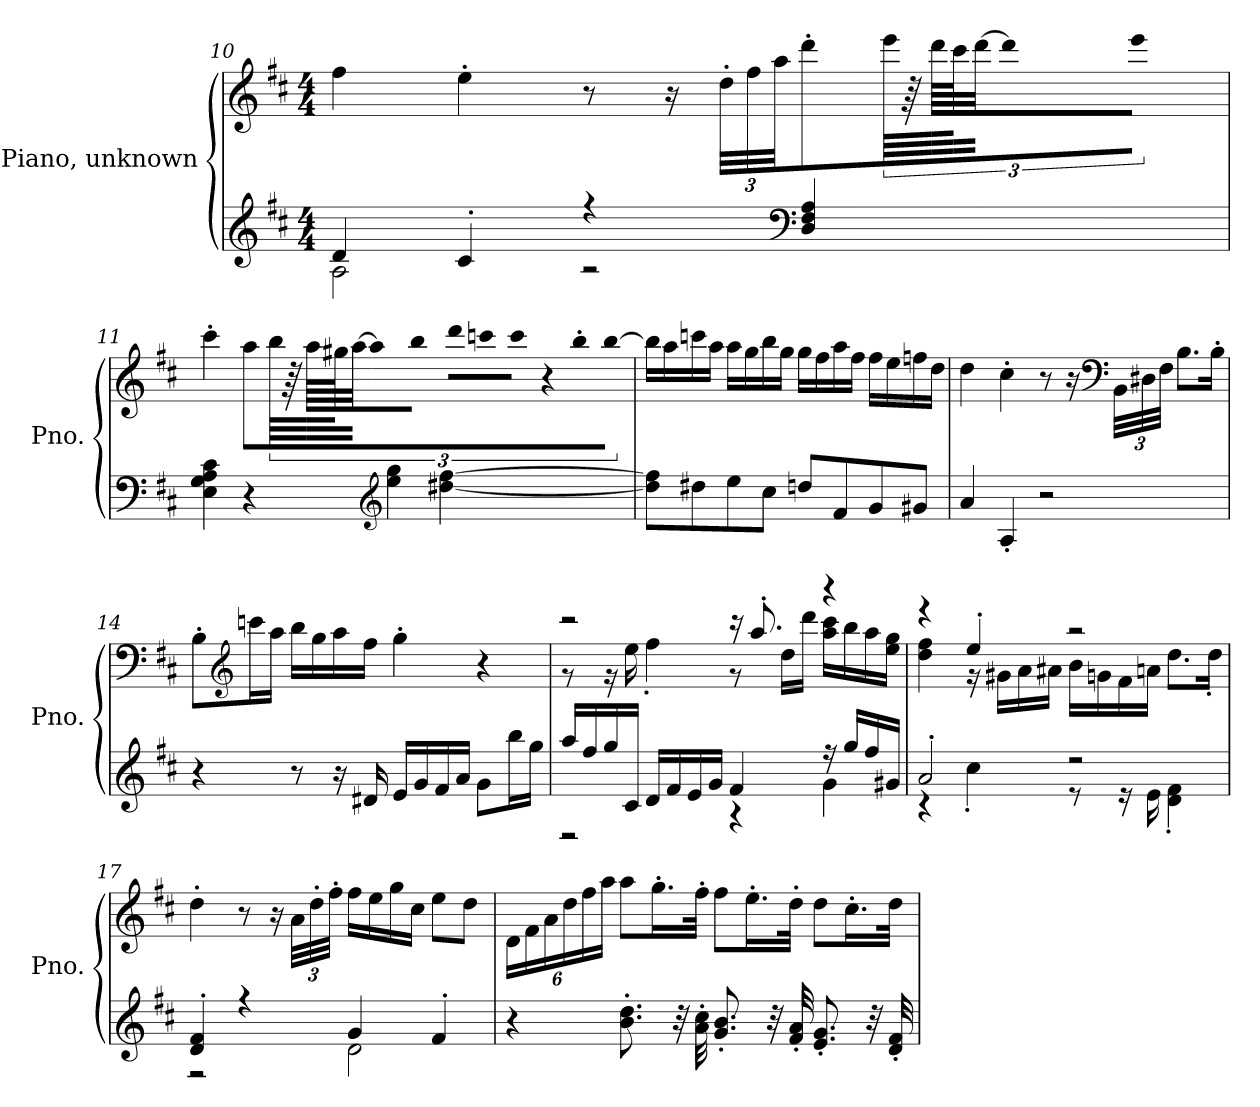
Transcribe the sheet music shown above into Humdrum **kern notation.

**kern	**kern
*part1	*part1
*staff2	*staff1
*I"Piano, unknown	*
*I'Pno.	*
*clefG2	*clefG2
*k[f#c#]	*k[f#c#]
*M4/4	*M4/4
=10	=10
*^	*
4d/	2A\	4ff#\
4c#'/	.	4ee'\
4r	2r	8r
.	.	16r
*	*	*Xbrackettup
.	.	48dd'\LLL
.	.	48ff#\
.	.	48aa\JJ
*clefF4	*	*
4D/ 4F#/ 4A/	.	8ddd'\
*	*	*brackettup
.	.	96eee\Jkkk
.	.	96r
.	.	96ddd\LLLL
*	*	*Xbrackettup
.	.	96ccc#\J
.	.	[48ddd\
.	.	32ddd\]
.	.	32eee\JJJ
*v	*v	*
!!LO:LB:g=z
=11	=11
4E\ 4G\ 4A\ 4c#\	4ccc#'\
4r	8aa\L
*	*brackettup
.	96bb\Jkkk
.	96r
.	96aa\LLLL
*	*Xbrackettup
.	96gg#X\J
.	[48aa\
.	32aa\]
.	32bb\JJJ
*clefG2	*
4ee\ 4gg\	16ddd\LL
.	16cccn\
.	16ccc\JJ
.	32r
.	32bb'\
[4dd#X\ [4ff#\	[4bb\
=12	=12
8dd#\] 8ff#\]L	16bb\LL]
.	16aa\
8dd#X\	16cccn\
.	16aa\JJ
8ee\	16aa\LL
.	16gg\
8cc#\J	16bb\
.	16gg\JJ
8ddn/L	16gg\LL
.	16ff#\
8f#/	16aa\
.	16ff#\JJ
8g/	16ff#\LL
.	16ee\
8g#X/J	16ffn\
.	16dd\JJ
!!LO:LB:g=z
=13	=13
4a/	4dd\
4A'/	4cc#'\
2r	8r
.	16r
*	*clefF4
.	48BB\LLL
.	48D#X\
.	48F#\JJJ
.	8.B\L
.	16B'\Jk
=14	=14
4r	8B'\L
*	*clefG2
.	16cccn\L
.	16aa\JJ
8r	16bb\LL
.	16gg\
16r	16aa\
16d#X/	16ff#\JJ
16e/LL	4gg'\
16g/	.
16f#/	.
16a/JJ	.
8g\L	4r
16bb\L	.
16gg\JJ	.
!!LO:PB:g=z
=15	=15
*^	*^
16aa/LL	2r	2r	8r
16ff#/	.	.	.
16gg/	.	.	16r
16c#/JJ	.	.	16ee\
16d/LL	.	.	4ff#'\
16f#/	.	.	.
16e/	.	.	.
16g/JJ	.	.	.
4f#/	4r	16r	8r
.	.	8.aa'/	.
.	.	.	16dd\LL
.	.	.	16ddd\JJ
16r	4g\	4r	16aa\ 16ccc#\LL
16gg/LL	.	.	16bb\
16ff#/	.	.	16aa\
16g#X/JJ	.	.	16ee\ 16gg\JJ
=16	=16	=16	=16
2a'/	4r	4r	4dd\ 4ff#\
.	4cc#'\	4ee'/	16r
.	.	.	16g#X\LL
.	.	.	16a\
.	.	.	16a#X\JJ
2r	8r	2r	16b\LL
.	.	.	16gn\
.	16r	.	16f#\
.	16e\	.	16an\JJ
.	4d\' 4f#\'	.	8.dd\L
.	.	.	16dd'\Jk
*	*	*v	*v
=17	=17	=17
4d/' 4f#/'	2r	4dd'\
4r	.	8r
.	.	16r
.	.	48a\LLL
.	.	48dd'\
.	.	48ff#'\JJJ
4g/	2d\	16ff#\LL
.	.	16ee\
.	.	16gg\
.	.	16cc#\JJ
4f#'/	.	8ee\L
.	.	8dd\J
*v	*v	*
!!LO:LB:g=z
=18	=18
4r	24d\LL
.	24f#\
.	24a\
.	24dd\
.	24ff#\
.	24aa\JJ
8.b\' 8.dd\'	8aa\L
.	16.gg'\L
32r	.
32a\' 32cc#\'	32ff#'\JJk
8.g/' 8.b/'	8ff#\L
.	16.ee'\L
32r	.
32f#/' 32a/'	32dd'\JJk
8.e/' 8.g/'	8dd\L
.	16.cc#'\L
32r	.
32d/' 32f#/'	32dd\JJk
=	=
*-	*-
